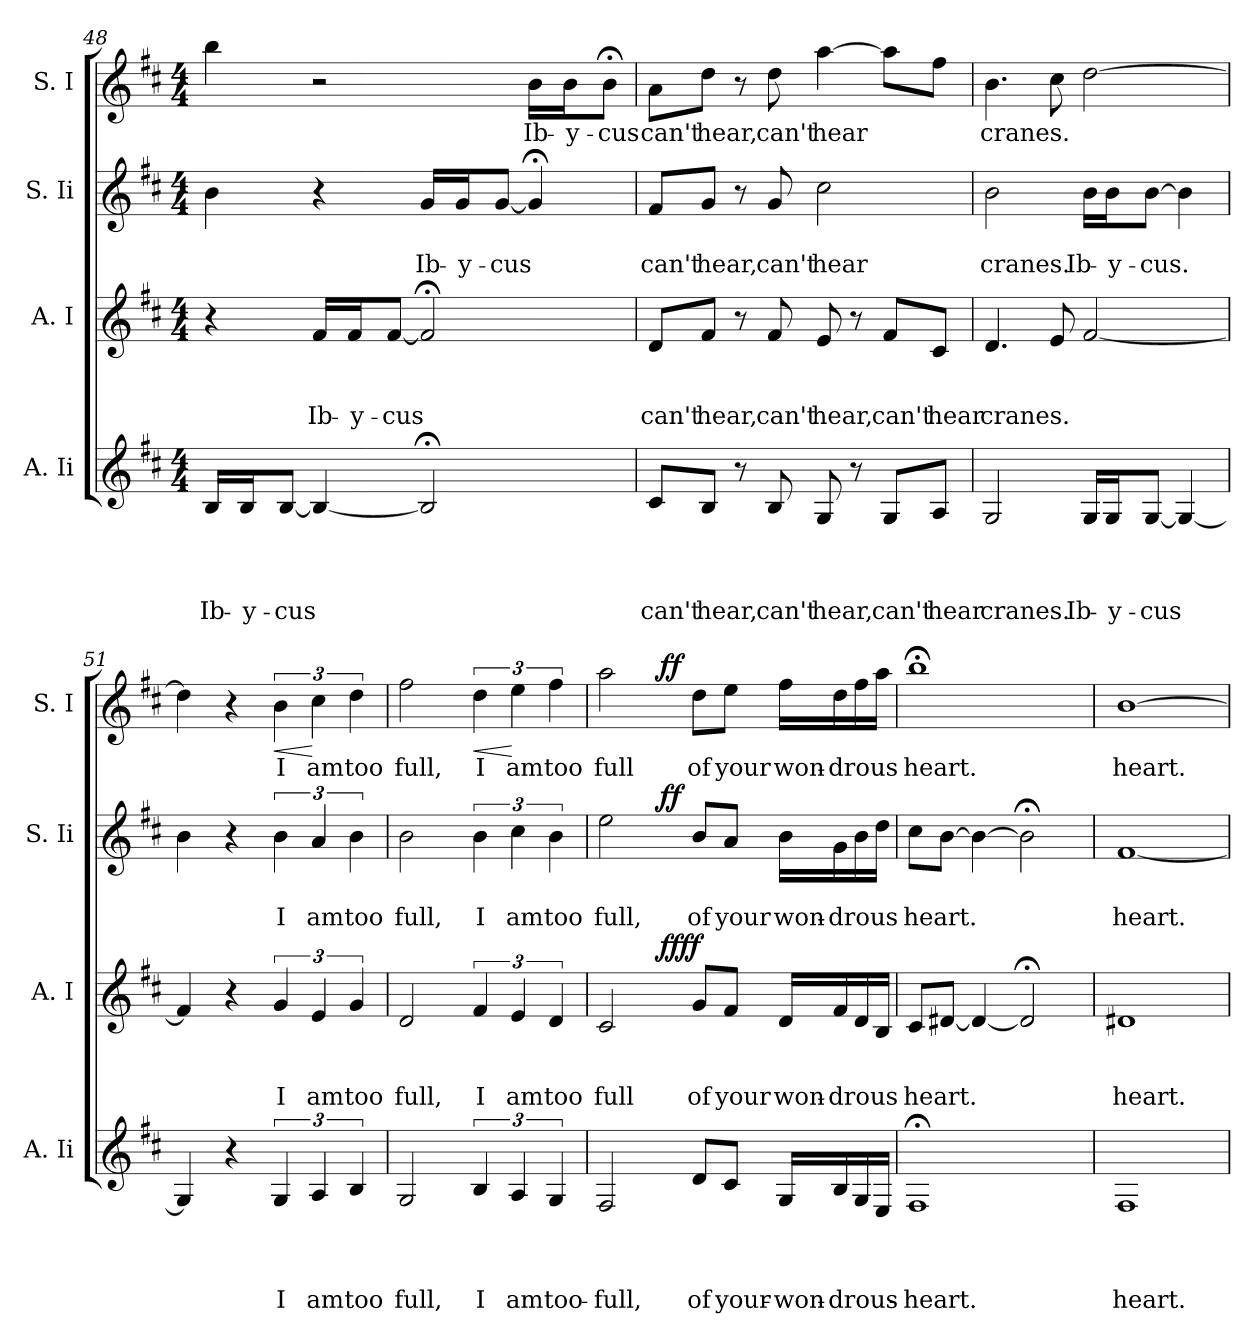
**kern	**text	**text	**text	**text	**kern	**text	**text	**text	**dynam	**kern	**text	**text	**dynam	**kern	**text	**dynam
*part4	*part4	*part4	*part4	*part4	*part3	*part3	*part3	*part3	*part3	*part2	*part2	*part2	*part2	*part1	*part1	*part1
*staff4	*staff4	*staff4	*staff4	*staff4	*staff3	*staff3	*staff3	*staff3	*staff3	*staff2	*staff2	*staff2	*staff2	*staff1	*staff1	*staff1
*I"A. Ii	*	*	*	*	*I"A. I	*	*	*	*	*I"S. Ii	*	*	*	*I"S. I	*	*
*I'A. Ii	*	*	*	*	*I'A. I	*	*	*	*	*I'S. Ii	*	*	*	*I'S. I	*	*
*clefG2	*	*	*	*	*clefG2	*	*	*	*	*clefG2	*	*	*	*clefG2	*	*
*k[f#c#]	*	*	*	*	*k[f#c#]	*	*	*	*	*k[f#c#]	*	*	*	*k[f#c#]	*	*
*D:	*	*	*	*	*D:	*	*	*	*	*D:	*	*	*	*D:	*	*
*M4/4	*	*	*	*	*M4/4	*	*	*	*	*M4/4	*	*	*	*M4/4	*	*
=48	=48	=48	=48	=48	=48	=48	=48	=48	=48	=48	=48	=48	=48	=48	=48	=48
!	!	!	!	!LO:LY:b	!	!	!	!	!	!	!	!	!	!	!	!
16B/LL	.	.	.	Ib-	4r	.	.	.	.	4b\	.	.	.	4bb\	.	.
!	!	!	!	!LO:LY:b	!	!	!	!	!	!	!	!	!	!	!	!
16B/J	.	.	.	-y-	.	.	.	.	.	.	.	.	.	.	.	.
!	!	!	!	!LO:LY:b:rj	!	!	!	!	!	!	!	!	!	!	!	!
[<8B/J	.	.	.	-cus	.	.	.	.	.	.	.	.	.	.	.	.
!	!	!	!	!	!	!	!	!LO:LY:b	!	!	!	!	!	!	!	!
4B/_	.	.	.	.	16f#/LL	.	.	Ib-	.	4r	.	.	.	2r	.	.
!	!	!	!	!	!	!	!	!LO:LY:b	!	!	!	!	!	!	!	!
.	.	.	.	.	16f#/J	.	.	-y-	.	.	.	.	.	.	.	.
!	!	!	!	!	!	!	!	!LO:LY:b:rj	!	!	!	!	!	!	!	!
.	.	.	.	.	[<8f#/J	.	.	-cus	.	.	.	.	.	.	.	.
!	!	!	!	!	!	!	!	!	!	!	!	!LO:LY:b	!	!	!	!
2B;/]	.	.	.	.	2f#;/]	.	.	.	.	16g/LL	.	Ib-	.	.	.	.
!	!	!	!	!	!	!	!	!	!	!	!	!LO:LY:b	!	!	!	!
.	.	.	.	.	.	.	.	.	.	16g/J	.	-y-	.	.	.	.
!	!	!	!	!	!	!	!	!	!	!	!	!LO:LY:b:rj	!	!	!	!
.	.	.	.	.	.	.	.	.	.	[<8g/J	.	-cus	.	.	.	.
!	!	!	!	!	!	!	!	!	!	!	!	!	!	!	!LO:LY:b	!
.	.	.	.	.	.	.	.	.	.	4g;/]	.	.	.	16b\LL	Ib-	.
!	!	!	!	!	!	!	!	!	!	!	!	!	!	!	!LO:LY:b	!
.	.	.	.	.	.	.	.	.	.	.	.	.	.	16b\J	-y-	.
!	!	!	!	!	!	!	!	!	!	!	!	!	!	!	!LO:LY:b:rj	!
.	.	.	.	.	.	.	.	.	.	.	.	.	.	8b;<\J	-cus	.
=49	=49	=49	=49	=49	=49	=49	=49	=49	=49	=49	=49	=49	=49	=49	=49	=49
!	!	!	!	!LO:LY:b	!	!	!	!LO:LY:b	!	!	!	!LO:LY:b	!	!	!LO:LY:b	!
8c#/L	.	.	.	can't	8d/L	.	.	can't	.	8f#/L	.	can't	.	8a\L	can't	.
!	!	!	!	!LO:LY:b	!	!	!	!LO:LY:b	!	!	!	!LO:LY:b	!	!	!LO:LY:b	!
8B/J	.	.	.	hear,	8f#/J	.	.	hear,	.	8g/J	.	hear,	.	8dd\J	hear,	.
8r	.	.	.	.	8r	.	.	.	.	8r	.	.	.	8r	.	.
!	!	!	!	!LO:LY:b	!	!	!	!LO:LY:b	!	!	!	!LO:LY:b	!	!	!LO:LY:b	!
8B/	.	.	.	can't	8f#/	.	.	can't	.	8g/	.	can't	.	8dd\	can't	.
!	!	!	!	!LO:LY:b	!	!	!	!LO:LY:b	!	!	!	!LO:LY:b	!	!	!LO:LY:b	!
8G/	.	.	.	hear,	8e/	.	.	hear,	.	2cc#\	.	hear	.	[>4aa\	hear	.
8r	.	.	.	.	8r	.	.	.	.	.	.	.	.	.	.	.
!	!	!	!	!LO:LY:b	!	!	!	!LO:LY:b	!	!	!	!	!	!	!	!
8G/L	.	.	.	can't	8f#/L	.	.	can't	.	.	.	.	.	8aa\L]	.	.
!	!	!	!	!LO:LY:b	!	!	!	!LO:LY:b	!	!	!	!	!	!	!	!
8A/J	.	.	.	hear	8c#/J	.	.	hear	.	.	.	.	.	8ff#\J	.	.
=50	=50	=50	=50	=50	=50	=50	=50	=50	=50	=50	=50	=50	=50	=50	=50	=50
!	!	!	!	!LO:LY:b	!	!	!	!LO:LY:b	!	!	!	!LO:LY:b	!	!	!LO:LY:b	!
2G/	.	.	.	cranes.	4.d/	.	.	cranes.	.	2b\	.	cranes.	.	4.b\	cranes.	.
.	.	.	.	.	8e/	.	.	.	.	.	.	.	.	8cc#\	.	.
!	!	!	!	!LO:LY:b	!	!	!	!	!	!	!	!LO:LY:b	!	!	!	!
16G/LL	.	.	.	Ib-	[<2f#/	.	.	.	.	16b\LL	.	Ib-	.	[<2dd\	.	.
!	!	!	!	!LO:LY:b	!	!	!	!	!	!	!	!LO:LY:b	!	!	!	!
16G/J	.	.	.	-y-	.	.	.	.	.	16b\J	.	-y-	.	.	.	.
!	!	!	!	!LO:LY:b:rj	!	!	!	!	!	!	!	!LO:LY:b:rj	!	!	!	!
[<8G/J	.	.	.	-cus	.	.	.	.	.	[>8b\J	.	-cus.	.	.	.	.
4G/_	.	.	.	.	.	.	.	.	.	4b\]	.	.	.	.	.	.
!!LO:LB:g=z
=51	=51	=51	=51	=51	=51	=51	=51	=51	=51	=51	=51	=51	=51	=51	=51	=51
4G/]	.	.	.	.	4f#/]	.	.	.	.	4b\	.	.	.	4dd\]	.	.
4r	.	.	.	.	4r	.	.	.	.	4r	.	.	.	4r	.	.
!	!	!	!	!LO:LY:b	!	!	!	!LO:LY:b	!	!	!	!LO:LY:b	!	!	!LO:LY:b	!LO:HP:b
6G/	.	.	.	I	6g/	.	.	I	.	6b\	.	I	.	6b\	I	<
!	!	!	!	!LO:LY:b	!	!	!	!LO:LY:b	!	!	!	!LO:LY:b	!	!	!LO:LY:b	!
6A/	.	.	.	am	6e/	.	.	am	.	6a/	.	am	.	6cc#\	am	[
!	!	!	!	!LO:LY:b	!	!	!	!LO:LY:b	!	!	!	!LO:LY:b	!	!	!LO:LY:b	!
6B/	.	.	.	too	6g/	.	.	too	.	6b\	.	too	.	6dd\	too	.
=52	=52	=52	=52	=52	=52	=52	=52	=52	=52	=52	=52	=52	=52	=52	=52	=52
!	!	!	!	!LO:LY:b	!	!	!	!LO:LY:b	!	!	!	!LO:LY:b	!	!	!LO:LY:b	!
2G/	.	.	.	full,	2d/	.	.	full,	.	2b\	.	full,	.	2ff#\	full,	.
!	!	!	!	!LO:LY:b	!	!	!	!LO:LY:b	!	!	!	!LO:LY:b	!	!	!LO:LY:b	!LO:HP:b
6B/	.	.	.	I	6f#/	.	.	I	.	6b\	.	I	.	6dd\	I	<
!	!	!	!	!LO:LY:b	!	!	!	!LO:LY:b	!	!	!	!LO:LY:b	!	!	!LO:LY:b	!
6A/	.	.	.	am	6e/	.	.	am	.	6cc#\	.	am	.	6ee\	am	[
!	!	!	!	!LO:LY:b	!	!	!	!LO:LY:b	!	!	!	!LO:LY:b	!	!	!LO:LY:b	!
6G/	.	.	.	too-	6d/	.	.	too	.	6b\	.	too	.	6ff#\	too	.
=53	=53	=53	=53	=53	=53	=53	=53	=53	=53	=53	=53	=53	=53	=53	=53	=53
!	!	!	!	!LO:LY:b	!	!	!	!LO:LY:b	!	!	!	!LO:LY:b	!	!	!LO:LY:b	!
*	*	*	*	*	*^	*	*	*	*	*^	*	*	*	*^	*	*
2F#/	.	.	.	-full,	2c#/	4.ryy	.	.	full	.	2ee\	4.ryy	.	full,	.	2aa\	4.ryy	full	.
!	!	!	!	!	!	!	!	!	!	!LO:DY:a	!	!	!	!	!	!	!	!	!
!	!	!	!	!	!	!	!	!	!	!LO:DY:n=1:b	!	!	!	!	!LO:DY:a	!	!	!	!LO:DY:a
.	.	.	.	.	.	2ryy	.	.	.	ff ff	.	2ryy	.	.	ff	.	2ryy	.	ff
!	!	!	!	!LO:LY:b	!	!	!	!	!LO:LY:b	!	!	!	!	!LO:LY:b	!	!	!	!LO:LY:b	!
8d/L	.	.	.	of	8g/L	.	.	.	of	.	8b/L	.	.	of	.	8dd\L	.	of	.
!	!	!	!	!LO:LY:b	!	!	!	!	!LO:LY:b	!	!	!	!	!LO:LY:b	!	!	!	!LO:LY:b	!
8c#/J	.	.	.	your-	8f#/J	.	.	.	your	.	8a/J	.	.	your	.	8ee\J	.	your	.
!	!	!	!	!LO:LY:b	!	!	!	!	!LO:LY:b	!	!	!	!	!LO:LY:b	!	!	!	!LO:LY:b	!
16G/LL	.	.	.	-won-	16d/LL	.	.	.	won-	.	16b\LL	.	.	won-	.	16ff#\LL	.	won-	.
!	!	!	!	!LO:LY:b	!	!	!	!	!LO:LY:b	!	!	!	!	!LO:LY:b	!	!	!	!LO:LY:b	!
16B/	.	.	.	-drous-	16f#/	.	.	.	-drous	.	16g\	.	.	-drous	.	16dd\	.	-drous	.
16G/	.	.	.	.	16d/	8ryy	.	.	.	.	16b\	8ryy	.	.	.	16ff#\	8ryy	.	.
16E/JJ	.	.	.	.	16B/JJ	.	.	.	.	.	16dd\JJ	.	.	.	.	16aa\JJ	.	.	.
=54	=54	=54	=54	=54	=54	=54	=54	=54	=54	=54	=54	=54	=54	=54	=54	=54	=54	=54	=54
!	!	!	!	!LO:LY:b	!	!	!	!	!LO:LY:b	!	!	!	!	!LO:LY:b	!	!	!	!LO:LY:b	!
*	*	*	*	*	*v	*v	*	*	*	*	*	*	*	*	*	*v	*v	*	*
*	*	*	*	*	*	*	*	*	*	*v	*v	*	*	*	*	*	*
1F#;	.	.	.	-heart.	8c#/L	.	.	heart.	.	8cc#\L	.	heart.	.	1bb;<	heart.	.
.	.	.	.	.	[<8d#X/J	.	.	.	.	[>8b\J	.	.	.	.	.	.
.	.	.	.	.	4d#/_	.	.	.	.	4b\_	.	.	.	.	.	.
.	.	.	.	.	2d#;/]	.	.	.	.	2b;<\]	.	.	.	.	.	.
!!LO:PB:g=z
=55!	=55!	=55!	=55!	=55!	=55!	=55!	=55!	=55!	=55!	=55!	=55!	=55!	=55!	=55!	=55!	=55!
!	!	!	!	!LO:LY:b	!	!	!	!LO:LY:b	!	!	!	!LO:LY:b	!	!	!LO:LY:b	!
1F#	.	.	.	heart.	1d#X	.	.	heart.	.	[<1f#	.	heart.	.	[>1b	heart.	.
=	=	=	=	=	=	=	=	=	=	=	=	=	=	=	=	=
*-	*-	*-	*-	*-	*-	*-	*-	*-	*-	*-	*-	*-	*-	*-	*-	*-
